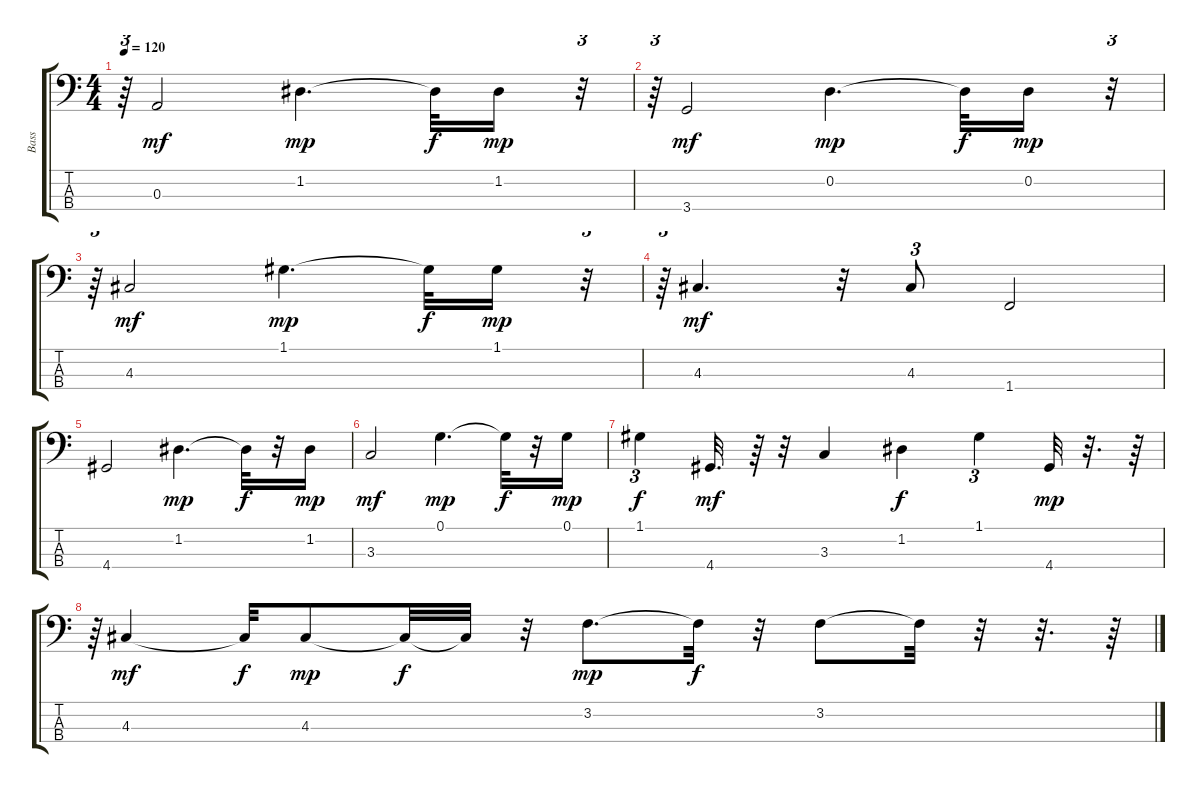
\track ("Bass" "Bass") {instrument acousticbass}
\staff {score tabs}
\tuning (G2 D2 A1 E1) {hide}
\ts (4 4)
\tempo 120
\clef f4
\ks c
r.64{tu (3 2) dy mp} 0.3.2{dy mf} 1.2.4{d dy mp} 1.2{t}.32{dy f} 1.2.16{dy mp} r.32{tu (3 2)} |
r.64{tu (3 2)} 3.4.2{dy mf} 0.2.4{d dy mp} 0.2{t}.32{dy f} 0.2.16{dy mp} r.32{tu (3 2)} |
r.64{tu (3 2)} 4.3.2{dy mf} 1.1.4{d dy mp} 1.1{t}.32{dy f} 1.1.16{dy mp} r.32{tu (3 2)} |
r.64{tu (3 2)} 4.3.4{d dy mf} r.32 4.3.8{tu (3 2)} 1.4.2 |
4.4.2 1.2.4{d dy mp} 1.2{t}.32{dy f} r.32 1.2.16{dy mp} |
3.3.2{dy mf} 0.1.4{d dy mp} 0.1{t}.32{dy f} r.32 0.1.16{dy mp} |
1.1.4{tu (3 2) dy f} 4.4.32{d dy mf} r.64 r.32 3.3.4 1.2.4{dy f} 1.1.4{tu (3 2)} 4.4.32{dy mp} r.32{d} r.64 |
r.64{tu (3 2)} 4.3.4{dy mf} 4.3{t}.32{dy f} 4.3.8{dy mp} 4.3{t}.32{dy f} 4.3{t}.32 r.32 3.2.8{d dy mp} 3.2{t}.32{dy f} r.32 3.2.8 3.2{t}.32 r.32 r.32{d} r.64
